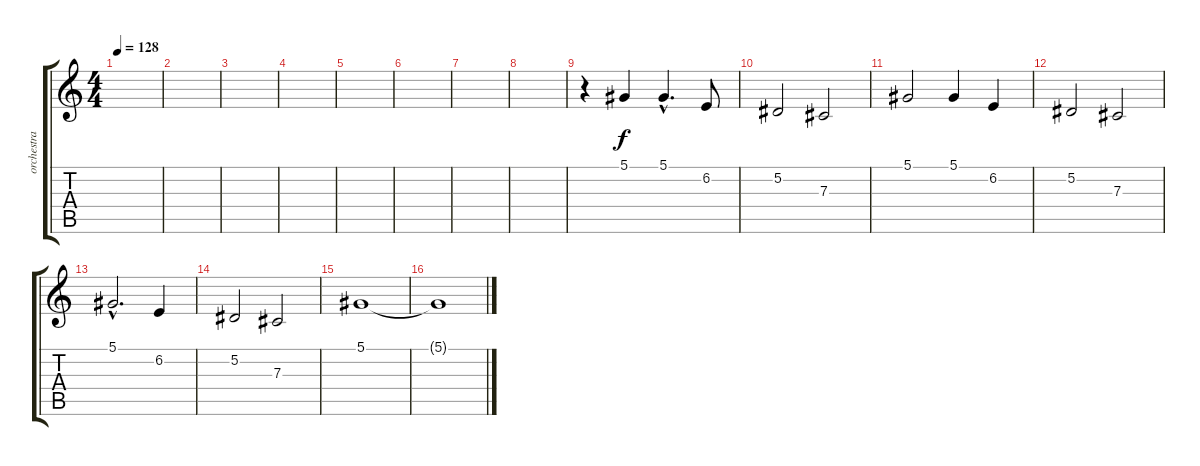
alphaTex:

\track ("orchestra" "orchestra") {instrument stringensemble1}
\staff {score tabs}
\tuning (Eb4 Bb3 Gb3 Db3 Ab2 Eb2) {hide}
\ts (4 4)
\tempo 128
\clef g2
\ks c
|
|
|
|
|
|
|
|
r.4 5.1.4 5.1{hac}.4{d} 6.2.8 |
5.2.2 7.3.2 |
5.1.2 5.1.4 6.2.4 |
5.2.2 7.3.2 |
5.1{hac}.2{d} 6.2.4 |
5.2.2 7.3.2 |
5.1.1 |
5.1{t}.1
